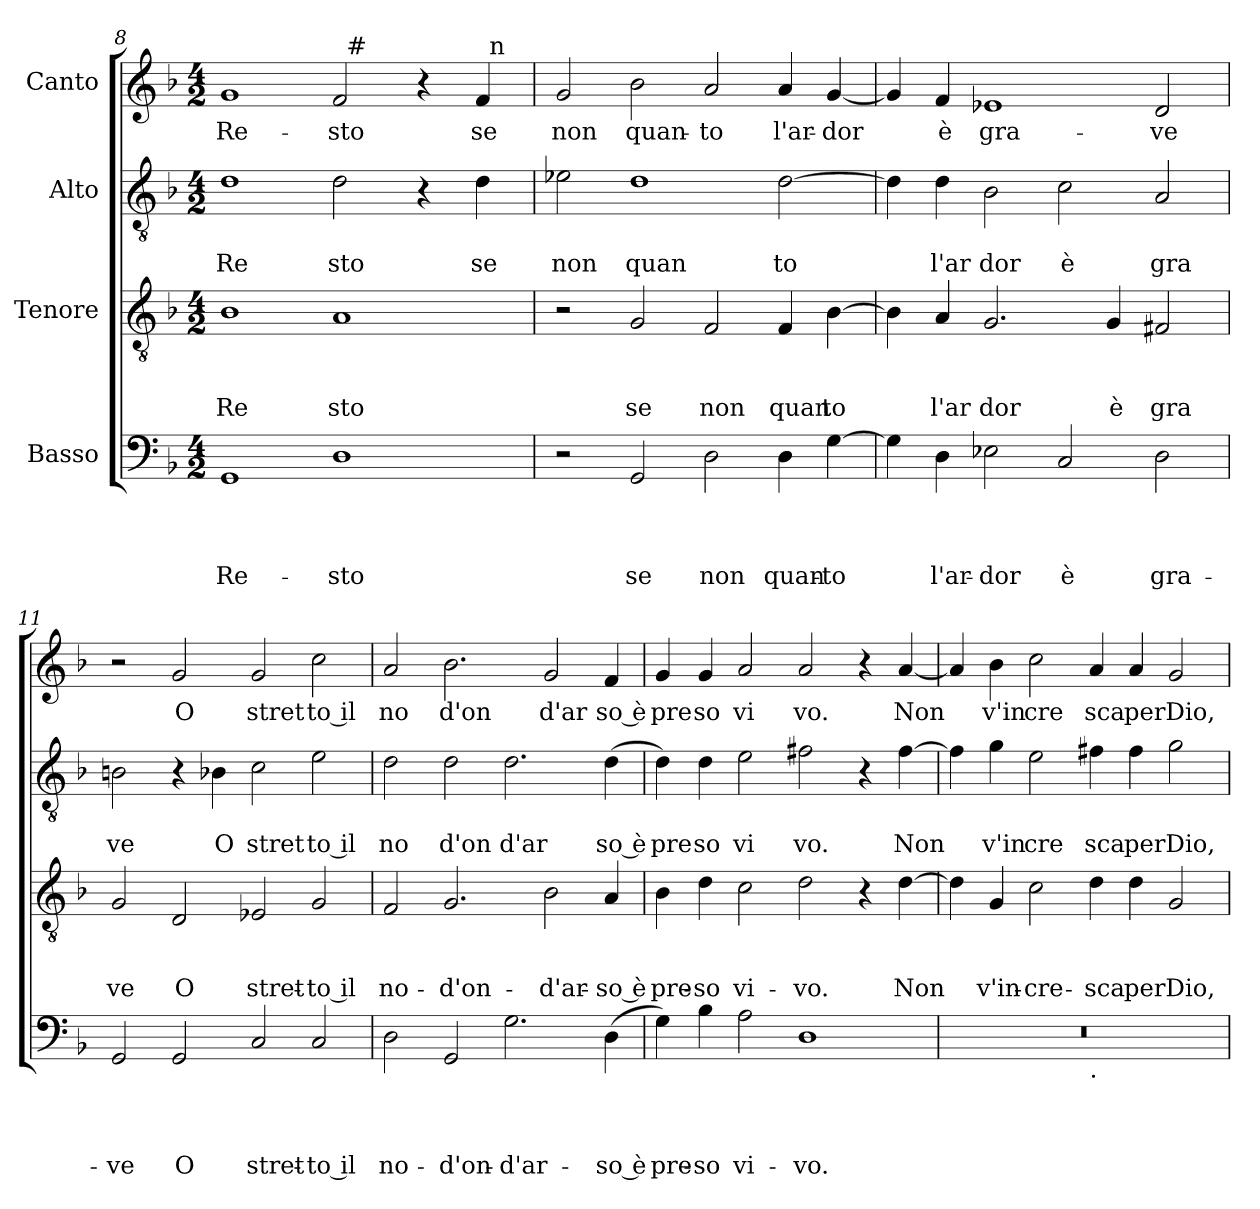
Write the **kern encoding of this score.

**kern	**text	**text	**text	**text	**kern	**text	**text	**text	**kern	**text	**text	**kern	**text
*part4	*part4	*part4	*part4	*part4	*part3	*part3	*part3	*part3	*part2	*part2	*part2	*part1	*part1
*staff4	*staff4	*staff4	*staff4	*staff4	*staff3	*staff3	*staff3	*staff3	*staff2	*staff2	*staff2	*staff1	*staff1
*I"Basso	*	*	*	*	*I"Tenore	*	*	*	*I"Alto	*	*	*I"Canto	*
*clefF4	*	*	*	*	*clefGv2	*	*	*	*clefGv2	*	*	*clefG2	*
*ITrd-3c-5	*	*	*	*	*	*	*	*	*ITrd-3c-5	*	*	*ITrd-3c-5	*
*k[b-e-]	*	*	*	*	*k[b-]	*	*	*	*k[b-e-]	*	*	*k[b-e-]	*
*B-:	*	*	*	*	*F:	*	*	*	*B-:	*	*	*B-:	*
*M4/2	*	*	*	*	*M4/2	*	*	*	*M4/2	*	*	*M4/2	*
=8	=8	=8	=8	=8	=8	=8	=8	=8	=8	=8	=8	=8	=8
!	!	!	!	!LO:LY:b	!	!	!	!LO:LY:b	!	!	!LO:LY:b	!	!LO:LY:b
*	*	*	*	*	*	*	*	*	*	*	*	*^	*
*	*	*	*	*	*	*	*	*	*	*	*	*	*^	*
1C	.	.	.	Re-	1B-	.	.	Re	1g	.	Re	1cc	1ryy	1ryy	Re-
!	!	!	!	!LO:LY:b	!	!	!	!LO:LY:b	!	!	!LO:LY:b	!	!	!	!LO:LY:b
1G	.	.	.	-sto	1A	.	.	sto	2g\	.	sto	2b-/	32ryy	2ryy	-sto
!	!	!	!	!	!	!	!	!	!	!	!	!	!LO:TX:a:t=#	!	!
.	.	.	.	.	.	.	.	.	.	.	.	.	2ryy	.	.
.	.	.	.	.	.	.	.	.	4r	.	.	4r	.	4ryy	.
.	.	.	.	.	.	.	.	.	.	.	.	.	4...ryy	.	.
!	!	!	!	!	!	!	!	!	!	!	!LO:LY:b	!	!	!	!LO:LY:b
.	.	.	.	.	.	.	.	.	4g\	.	se	4b-/	.	32ryy	se
!	!	!	!	!	!	!	!	!	!	!	!	!	!	!LO:TX:a:t=n	!
.	.	.	.	.	.	.	.	.	.	.	.	.	.	8..ryy	.
=9	=9	=9	=9	=9	=9	=9	=9	=9	=9	=9	=9	=9	=9	=9	=9
!	!	!	!	!	!	!	!	!	!	!	!LO:LY:b	!	!	!	!LO:LY:b
*	*	*	*	*	*	*	*	*	*	*	*	*v	*v	*v	*
2r	.	.	.	.	2r	.	.	.	2a-X\	.	non	2cc/	non
!	!	!	!	!LO:LY:b	!	!	!	!LO:LY:b	!	!	!LO:LY:b	!	!LO:LY:b
2C/	.	.	.	se	2G/	.	.	se	1g	.	quan	2ee-\	quan-
!	!	!	!	!LO:LY:b	!	!	!	!LO:LY:b	!	!	!	!	!LO:LY:b
2G\	.	.	.	non	2F/	.	.	non	.	.	.	2dd/	-to
!	!	!	!	!LO:LY:b	!	!	!	!LO:LY:b	!	!	!LO:LY:b	!	!LO:LY:b
4G\	.	.	.	quan-	4F/	.	.	quan	[>2g\	.	to	4dd/	l'ar-
!	!	!	!	!LO:LY:b	!	!	!	!LO:LY:b	!	!	!	!	!LO:LY:b
[>4c\	.	.	.	-to	[>4B-\	.	.	to	.	.	.	[<4cc/	-dor
=10	=10	=10	=10	=10	=10	=10	=10	=10	=10	=10	=10	=10	=10
4c\]	.	.	.	.	4B-\]	.	.	.	4g\]	.	.	4cc/]	.
!	!	!	!	!LO:LY:b	!	!	!	!LO:LY:b	!	!	!LO:LY:b	!	!LO:LY:b
4G\	.	.	.	l'ar-	4A/	.	.	l'ar	4g\	.	l'ar	4b-/	è
!	!	!	!	!LO:LY:b	!	!	!	!LO:LY:b	!	!	!LO:LY:b	!	!LO:LY:b
2A-X\	.	.	.	-dor	2.G/	.	.	dor	2e-\	.	dor	1a-X	gra-
!	!	!	!	!LO:LY:b	!	!	!	!	!	!	!LO:LY:b	!	!
2F/	.	.	.	è	.	.	.	.	2f\	.	è	.	.
!	!	!	!	!	!	!	!	!LO:LY:b	!	!	!	!	!
.	.	.	.	.	4G/	.	.	è	.	.	.	.	.
!	!	!	!	!LO:LY:b	!	!	!	!LO:LY:b	!	!	!LO:LY:b	!	!LO:LY:b
2G\	.	.	.	gra-	2F#X/	.	.	gra	2d/	.	gra	2g/	-ve
!!LO:PB:g=z
=11	=11	=11	=11	=11	=11	=11	=11	=11	=11	=11	=11	=11	=11
!	!	!	!	!LO:LY:b	!	!	!	!LO:LY:b	!	!	!LO:LY:b	!	!
2C/	.	.	.	-ve	2G/	.	.	ve	2en\	.	ve	2r	.
!	!	!	!	!LO:LY:b	!	!	!	!LO:LY:b	!	!	!	!	!LO:LY:b
2C/	.	.	.	O	2D/	.	.	O	4r	.	.	2cc/	O
!	!	!	!	!	!	!	!	!	!	!	!LO:LY:b	!	!
.	.	.	.	.	.	.	.	.	4e-X\	.	O	.	.
!	!	!	!	!LO:LY:b	!	!	!	!LO:LY:b	!	!	!LO:LY:b	!	!LO:LY:b
2F/	.	.	.	stret-	2E-X/	.	.	stret-	2f\	.	stret	2cc/	stret
!	!	!	!	!LO:LY:b:rj	!	!	!	!LO:LY:b:rj	!	!	!LO:LY:b:rj	!	!LO:LY:b:rj
2F/	.	.	.	-to il	2G/	.	.	-to il	2a\	.	to il	2ff\	to il
=12	=12	=12	=12	=12	=12	=12	=12	=12	=12	=12	=12	=12	=12
!	!	!	!	!LO:LY:b	!	!	!	!LO:LY:b	!	!	!LO:LY:b	!	!LO:LY:b
2G\	.	.	.	no-	2F/	.	.	no-	2g\	.	no	2dd/	no
!	!	!	!	!LO:LY:b	!	!	!	!LO:LY:b	!	!	!LO:LY:b	!	!LO:LY:b
2C/	.	.	.	-d'on-	2.G/	.	.	-d'on-	2g\	.	d'on	2.ee-\	d'on
!	!	!	!	!LO:LY:b	!	!	!	!	!	!	!LO:LY:b	!	!
2.c\	.	.	.	-d'ar-	.	.	.	.	2.g\	.	d'ar	.	.
!	!	!	!	!	!	!	!	!LO:LY:b	!	!	!	!	!LO:LY:b
.	.	.	.	.	2B-\	.	.	-d'ar-	.	.	.	2cc/	d'ar
!	!	!	!	!LO:LY:b:rj	!	!	!	!LO:LY:b:rj	!	!	!LO:LY:b:rj	!	!LO:LY:b:rj
(<4G\	.	.	.	-so è	4A/	.	.	-so è	(<4g\	.	so è	4b-/	so è
=13	=13	=13	=13	=13	=13	=13	=13	=13	=13	=13	=13	=13	=13
!	!	!	!	!LO:LY:b	!	!	!	!LO:LY:b	!	!	!LO:LY:b	!	!LO:LY:b
4c\)	.	.	.	pre-	4B-\	.	.	pre-	4g\)	.	pre	4cc/	pre
!	!	!	!	!LO:LY:b	!	!	!	!LO:LY:b	!	!	!LO:LY:b	!	!LO:LY:b
4e-\	.	.	.	-so	4d\	.	.	-so	4g\	.	so	4cc/	so
!	!	!	!	!LO:LY:b	!	!	!	!LO:LY:b	!	!	!LO:LY:b	!	!LO:LY:b
2d\	.	.	.	vi-	2c\	.	.	vi-	2a\	.	vi	2dd/	vi
!	!	!	!	!LO:LY:b	!	!	!	!LO:LY:b	!	!	!LO:LY:b	!	!LO:LY:b
1G	.	.	.	-vo.	2d\	.	.	-vo.	2bn\	.	vo.	2dd/	vo.
.	.	.	.	.	4r	.	.	.	4r	.	.	4r	.
!	!	!	!	!	!	!	!	!LO:LY:b	!	!	!LO:LY:b	!	!LO:LY:b
.	.	.	.	.	[>4d\	.	.	Non	[>4b\	.	Non	[<4dd/	Non
=14	=14	=14	=14	=14	=14	=14	=14	=14	=14	=14	=14	=14	=14
*^	*	*	*	*	*	*	*	*	*	*	*	*	*
0r	1ryy	.	.	.	.	4d\]	.	.	.	4b\]	.	.	4dd/]	.
!	!	!	!	!	!	!	!	!	!LO:LY:b	!	!	!LO:LY:b	!	!LO:LY:b
.	.	.	.	.	.	4G/	.	.	v'in-	4cc\	.	v'in	4ee-\	v'in
!	!	!	!	!	!	!	!	!	!LO:LY:b	!	!	!LO:LY:b	!	!LO:LY:b
.	.	.	.	.	.	2c\	.	.	-cre-	2a\	.	cre	2ff\	cre
!	!LO:TX:b:t=.	!	!	!	!	!	!	!	!	!	!	!	!	!
!	!	!	!	!	!	!	!	!	!LO:LY:b	!	!	!LO:LY:b	!	!LO:LY:b
.	1ryy	.	.	.	.	4d\	.	.	-sca	4bn\	.	sca	4dd/	sca
!	!	!	!	!	!	!	!	!	!LO:LY:b	!	!	!LO:LY:b	!	!LO:LY:b
.	.	.	.	.	.	4d\	.	.	perDio,	4b\	.	perDio,	4dd/	perDio,
.	.	.	.	.	.	2G/	.	.	.	2cc\	.	.	2cc/	.
*v	*v	*	*	*	*	*	*	*	*	*	*	*	*	*
=	=	=	=	=	=	=	=	=	=	=	=	=	=
*-	*-	*-	*-	*-	*-	*-	*-	*-	*-	*-	*-	*-	*-
